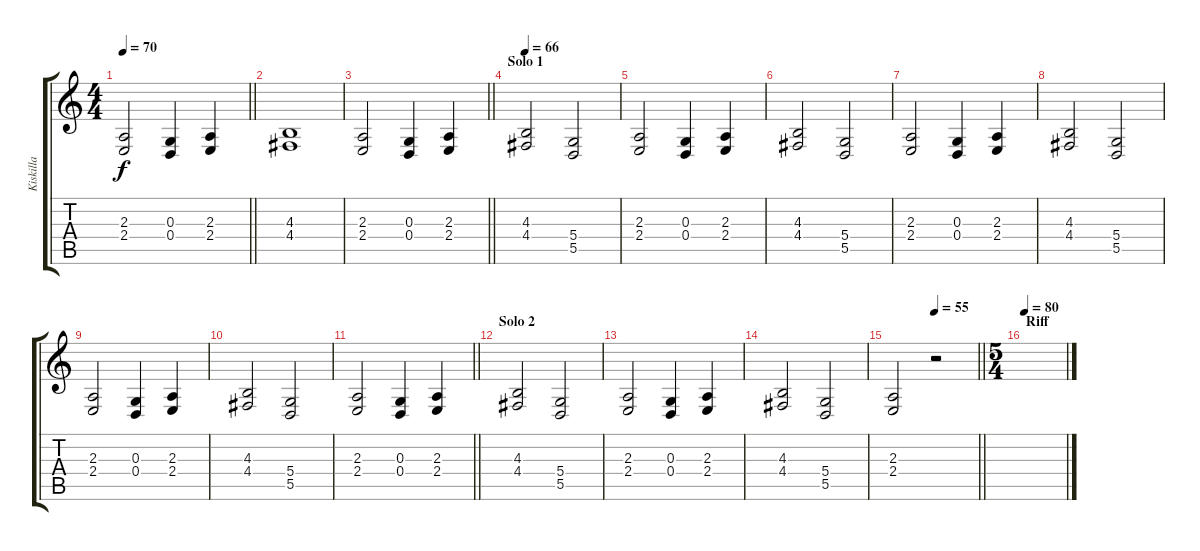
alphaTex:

\track ("Kiskilla" "Kiskilla") {instrument churchorgan}
\staff {score tabs}
\tuning (E4 B3 G3 D3 A2 E2) {hide}
\ts (4 4)
\tempo 70
\clef g2
\barLineRight lightlight
\ks c
(2.3 2.4).2{dy f} (0.3 0.4).4 (2.3 2.4).4 |
(4.3 4.4).1 |
\barLineRight lightlight
(2.3 2.4).2 (0.3 0.4).4 (2.3 2.4).4 |
\section ("" "Solo 1")
\tempo 66
(4.3 4.4).2{volume 13} (5.4 5.5).2 |
(2.3 2.4).2 (0.3 0.4).4 (2.3 2.4).4 |
(4.3 4.4).2 (5.4 5.5).2 |
(2.3 2.4).2 (0.3 0.4).4 (2.3 2.4).4 |
(4.3 4.4).2 (5.4 5.5).2 |
(2.3 2.4).2 (0.3 0.4).4 (2.3 2.4).4 |
(4.3 4.4).2 (5.4 5.5).2 |
\barLineRight lightlight
(2.3 2.4).2 (0.3 0.4).4 (2.3 2.4).4 |
\section ("" "Solo 2")
(4.3 4.4).2{volume 11} (5.4 5.5).2 |
(2.3 2.4).2 (0.3 0.4).4 (2.3 2.4).4 |
(4.3 4.4).2 (5.4 5.5).2 |
\tempo (55 0.5)
\barLineRight lightlight
(2.3 2.4).2 r.2 |
\ts (5 4)
\section ("" "Riff ")
\tempo 80
